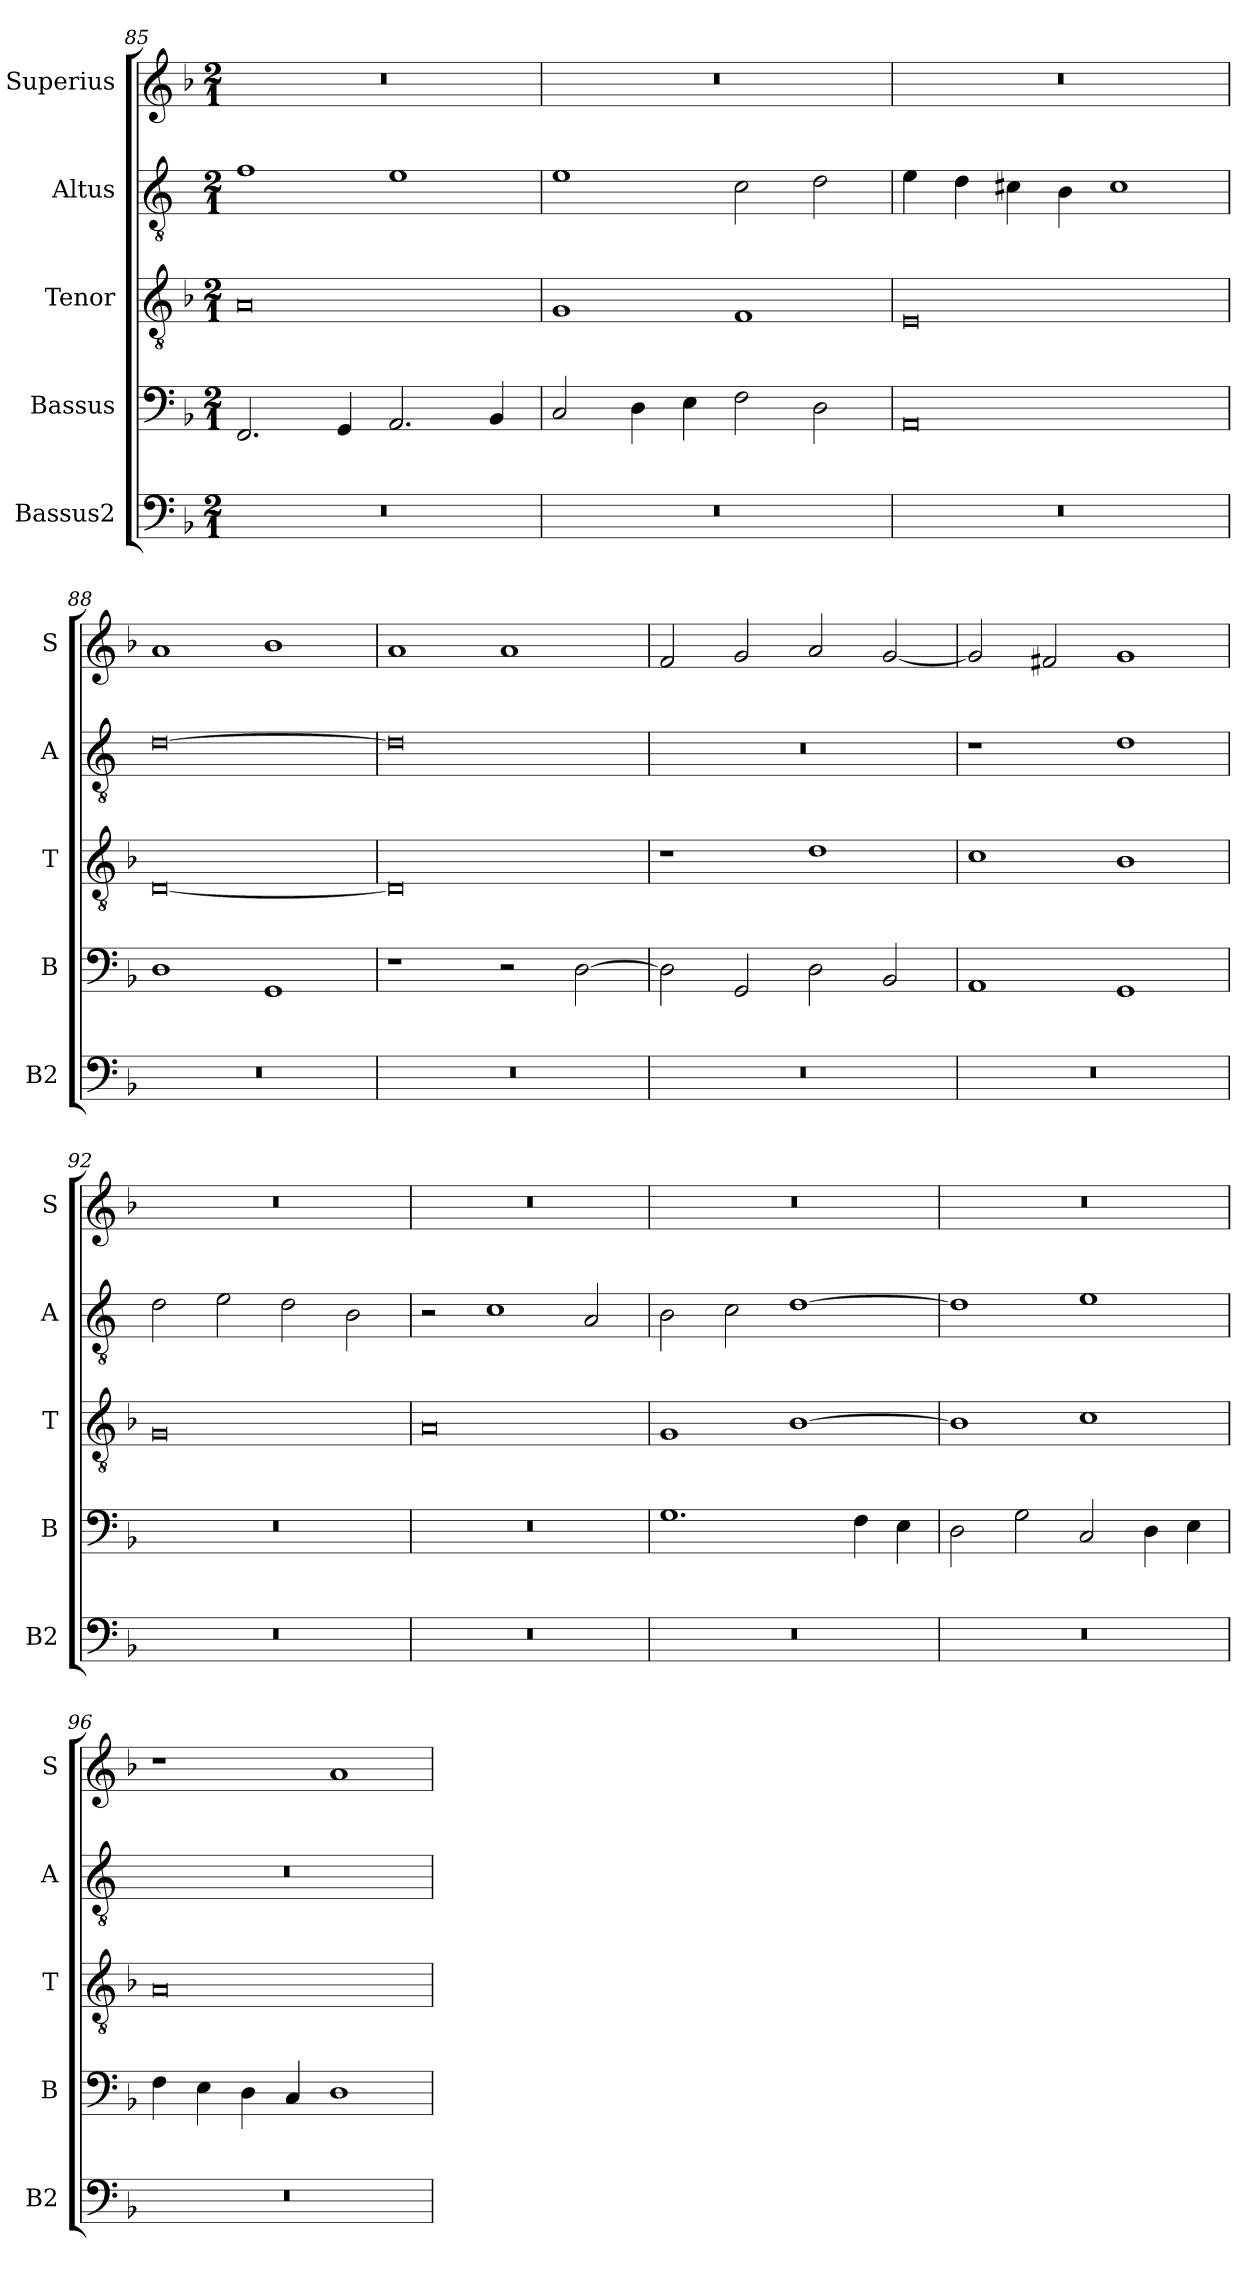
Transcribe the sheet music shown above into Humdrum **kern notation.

**kern	**kern	**kern	**kern	**kern
*part5	*part4	*part3	*part2	*part1
*staff5	*staff4	*staff3	*staff2	*staff1
*I"Bassus2	*I"Bassus	*I"Tenor	*I"Altus	*I"Superius
*I'B2	*I'B	*I'T	*I'A	*I'S
*clefF4	*clefF4	*clefGv2	*clefGv2	*clefG2
*k[b-]	*k[b-]	*k[b-]	*k[]	*k[b-]
*M2/1	*M2/1	*M2/1	*M2/1	*M2/1
=85	=85	=85	=85	=85
0r	2.FF/	0A	1f	0r
.	4GG/	.	.	.
.	2.AA/	.	1e	.
.	4BB-/	.	.	.
=86	=86	=86	=86	=86
0r	2C/	1G	1e	0r
.	4D\	.	.	.
.	4E\	.	.	.
.	2F\	1F	2c\	.
.	2D\	.	2d\	.
=87	=87	=87	=87	=87
0r	0AA	0E	4e\	0r
.	.	.	4d\	.
.	.	.	4c#X\	.
.	.	.	4B\	.
.	.	.	1c#	.
=88	=88	=88	=88	=88
0r	1D	[0D	[0d	1a
.	1GG	.	.	1b-
=89	=89	=89	=89	=89
0r	1r	0D]	0d]	1a
.	2r	.	.	1a
.	[2D\	.	.	.
=90	=90	=90	=90	=90
0r	2D\]	1r	0r	2f/
.	2GG/	.	.	2g/
.	2D\	1d	.	2a/
.	2BB-/	.	.	[2g/
=91	=91	=91	=91	=91
0r	1AA	1c	1r	2g/]
.	.	.	.	2f#X/
.	1GG	1B-	1d	1g
=92	=92	=92	=92	=92
0r	0r	0G	2d\	0r
.	.	.	2e\	.
.	.	.	2d\	.
.	.	.	2B\	.
=93	=93	=93	=93	=93
0r	0r	0A	2r	0r
.	.	.	1c	.
.	.	.	2A/	.
=94	=94	=94	=94	=94
0r	1.G	1G	2B\	0r
.	.	.	2c\	.
.	.	[1B-	[1d	.
.	4F\	.	.	.
.	4E\	.	.	.
=95	=95	=95	=95	=95
0r	2D\	1B-]	1d]	0r
.	2G\	.	.	.
.	2C/	1c	1e	.
.	4D\	.	.	.
.	4E\	.	.	.
=96	=96	=96	=96	=96
0r	4F\	0A	0r	1r
.	4E\	.	.	.
.	4D\	.	.	.
.	4C/	.	.	.
.	1D	.	.	1a
=	=	=	=	=
*-	*-	*-	*-	*-
